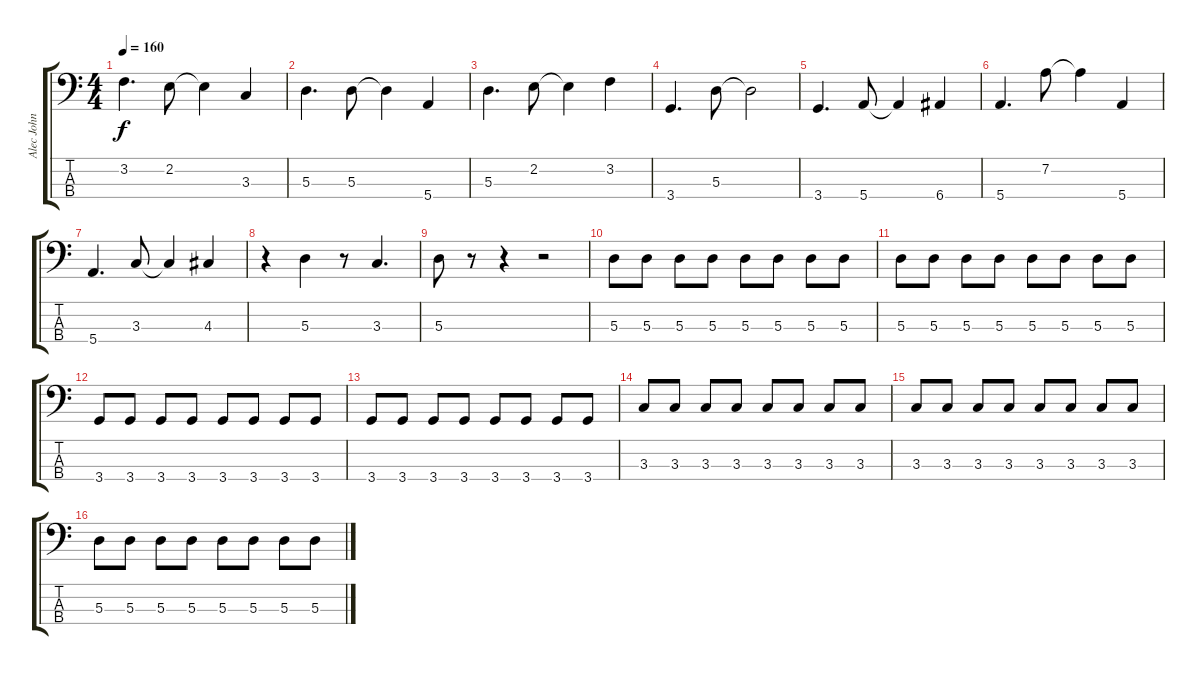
\track ("Alec John Such" "Alec John ") {instrument electricbassfinger}
\staff {score tabs}
\tuning (G2 D2 A1 E1) {hide}
\ts (4 4)
\tempo 160
\clef f4
\ks c
3.2.4{d dy f} 2.2.8 2.2{t}.4 3.3.4 |
5.3.4{d} 5.3.8 5.3{t}.4 5.4.4 |
5.3.4{d} 2.2.8 2.2{t}.4 3.2.4 |
3.4.4{d} 5.3.8 5.3{t}.2 |
3.4.4{d} 5.4.8 5.4{t}.4 6.4.4 |
5.4.4{d} 7.2.8 7.2{t}.4 5.4.4 |
5.4.4{d} 3.3.8 3.3{t}.4 4.3.4 |
r.4 5.3.4 r.8 3.3.4{d} |
5.3.8 r.8 r.4 r.2 |
5.3.8 5.3.8 5.3.8 5.3.8 5.3.8 5.3.8 5.3.8 5.3.8 |
5.3.8 5.3.8 5.3.8 5.3.8 5.3.8 5.3.8 5.3.8 5.3.8 |
3.4.8 3.4.8 3.4.8 3.4.8 3.4.8 3.4.8 3.4.8 3.4.8 |
3.4.8 3.4.8 3.4.8 3.4.8 3.4.8 3.4.8 3.4.8 3.4.8 |
3.3.8 3.3.8 3.3.8 3.3.8 3.3.8 3.3.8 3.3.8 3.3.8 |
3.3.8 3.3.8 3.3.8 3.3.8 3.3.8 3.3.8 3.3.8 3.3.8 |
5.3.8 5.3.8 5.3.8 5.3.8 5.3.8 5.3.8 5.3.8 5.3.8
